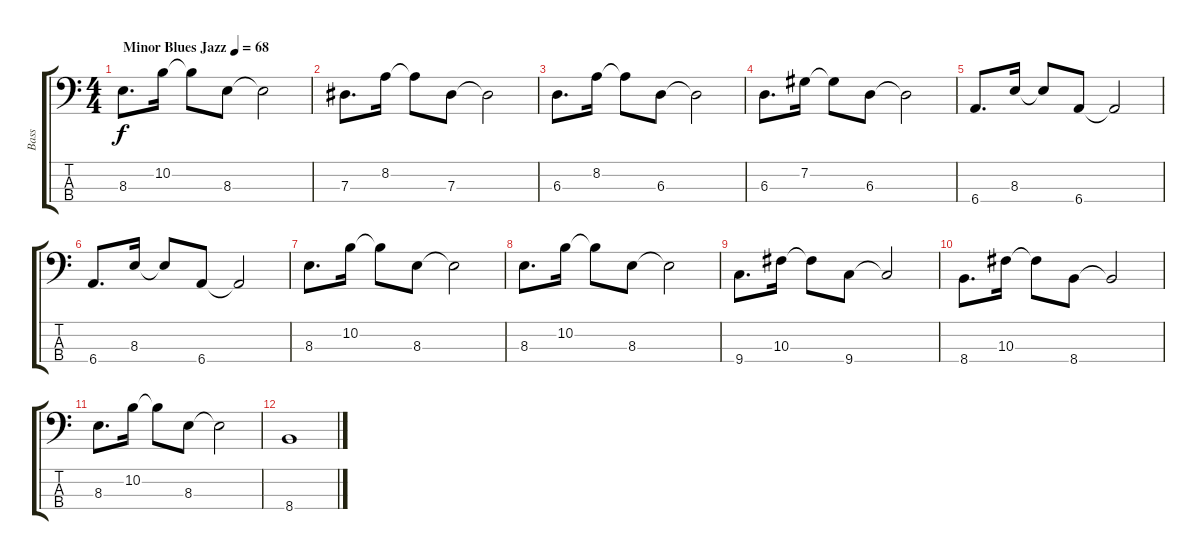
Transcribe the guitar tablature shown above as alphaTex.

\track ("Bass" "Bass") {instrument electricbassfinger}
\staff {score tabs}
\tuning (Gb2 Db2 Ab1 Eb1) {hide}
\ts (4 4)
\tempo (68 "Minor Blues Jazz")
\clef f4
\ks c
8.3.8{d dy f instrument electricbassfinger} 10.2.16 10.2{t}.8 8.3.8 8.3{t}.2 |
7.3.8{d} 8.2.16 8.2{t}.8 7.3.8 7.3{t}.2 |
6.3.8{d} 8.2.16 8.2{t}.8 6.3.8 6.3{t}.2 |
6.3.8{d} 7.2.16 7.2{t}.8 6.3.8 6.3{t}.2 |
6.4.8{d} 8.3.16 8.3{t}.8 6.4.8 6.4{t}.2 |
6.4.8{d} 8.3.16 8.3{t}.8 6.4.8 6.4{t}.2 |
8.3.8{d} 10.2.16 10.2{t}.8 8.3.8 8.3{t}.2 |
8.3.8{d} 10.2.16 10.2{t}.8 8.3.8 8.3{t}.2 |
9.4.8{d} 10.3.16 10.3{t}.8 9.4.8 9.4{t}.2 |
8.4.8{d} 10.3.16 10.3{t}.8 8.4.8 8.4{t}.2 |
8.3.8{d} 10.2.16 10.2{t}.8 8.3.8 8.3{t}.2 |
8.4.1
